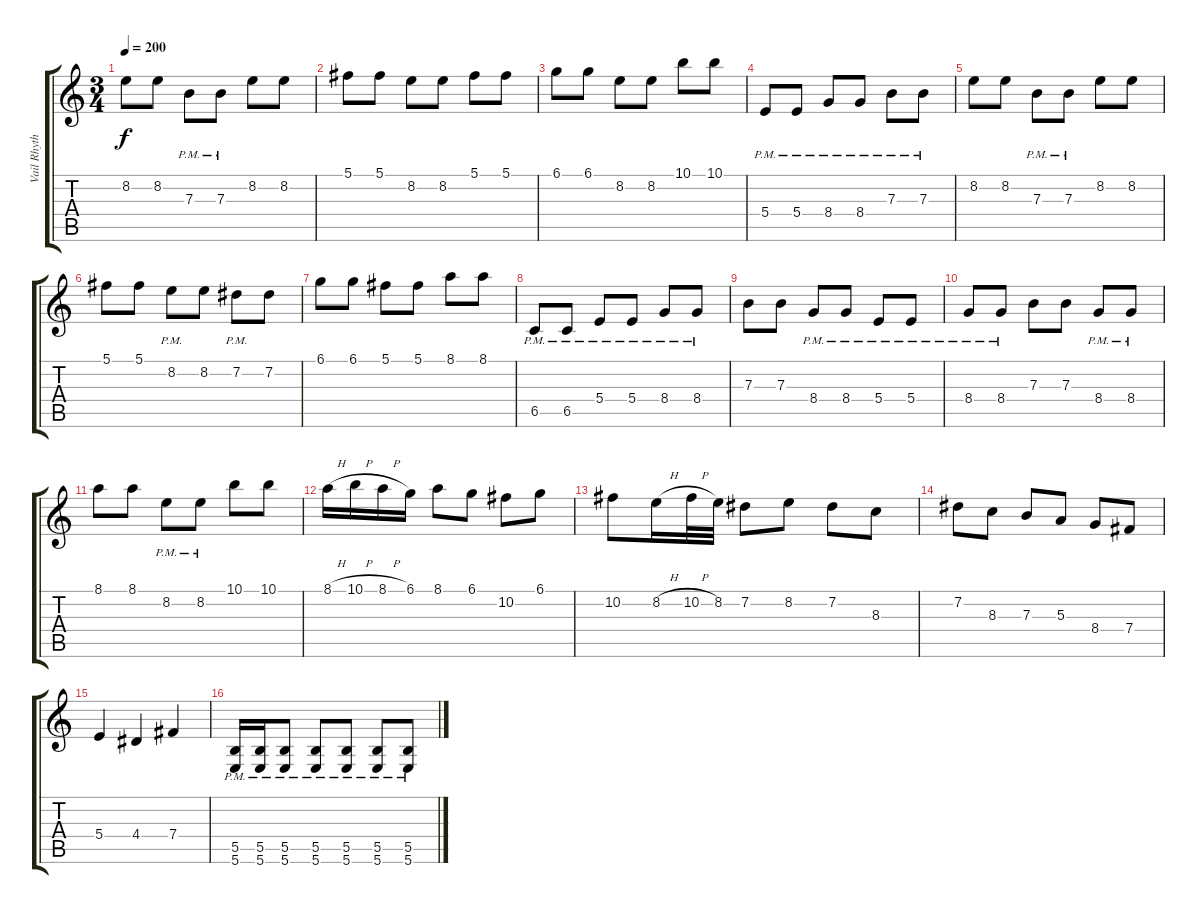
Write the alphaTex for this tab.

\track ("Vail Rhythm" "Vail Rhyth") {instrument overdrivenguitar}
\staff {score tabs}
\tuning (Db4 Ab3 E3 B2 Gb2 B1) {hide}
\ts (3 4)
\tempo 200
\clef g2
\ks c
8.2.8{dy f} 8.2.8 7.3{pm}.8 7.3{pm}.8 8.2.8 8.2.8 |
5.1.8 5.1.8 8.2.8 8.2.8 5.1.8 5.1.8 |
6.1.8 6.1.8 8.2.8 8.2.8 10.1.8 10.1.8 |
5.4{pm}.8 5.4{pm}.8 8.4{pm}.8 8.4{pm}.8 7.3{pm}.8 7.3{pm}.8 |
8.2.8 8.2.8 7.3{pm}.8 7.3{pm}.8 8.2.8 8.2.8 |
5.1.8 5.1.8 8.2{pm}.8 8.2.8 7.2{pm}.8 7.2.8 |
6.1.8 6.1.8 5.1.8 5.1.8 8.1.8 8.1.8 |
6.5{pm}.8 6.5{pm}.8 5.4{pm}.8 5.4{pm}.8 8.4{pm}.8 8.4{pm}.8 |
7.3.8 7.3.8 8.4{pm}.8 8.4{pm}.8 5.4{pm}.8 5.4{pm}.8 |
8.4{pm}.8 8.4{pm}.8 7.3.8 7.3.8 8.4{pm}.8 8.4{pm}.8 |
8.1.8 8.1.8 8.2{pm}.8 8.2{pm}.8 10.1.8 10.1.8 |
8.1{h}.16 10.1{h}.16 8.1{h}.16 6.1.16 8.1.8 6.1.8 10.2.8 6.1.8 |
10.2.8 8.2{h}.16 10.2{h}.32 8.2.32 7.2.8 8.2.8 7.2.8 8.3.8 |
7.2.8 8.3.8 7.3.8 5.3.8 8.4.8 7.4.8 |
5.4.4 4.4.4 7.4.4 |
(5.5{pm} 5.6{pm}).16 (5.5{pm} 5.6{pm}).16 (5.5{pm} 5.6{pm}).8 (5.5{pm} 5.6{pm}).8 (5.5{pm} 5.6{pm}).8 (5.5{pm} 5.6{pm}).8 (5.5{pm} 5.6{pm}).8
